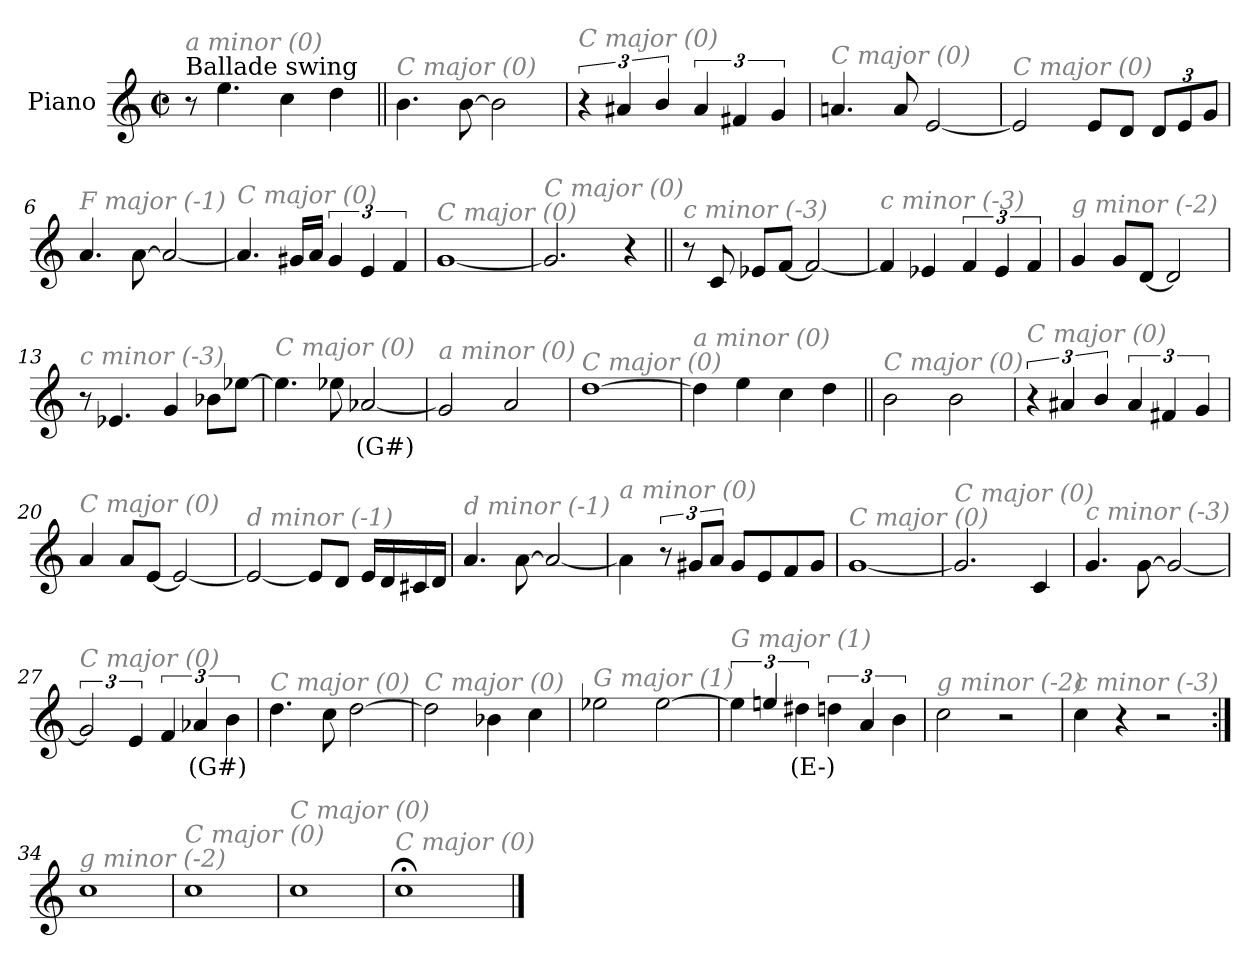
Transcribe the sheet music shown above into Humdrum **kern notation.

**kern	**text
*part1	*part1
*staff1	*staff1
*I"Piano	*
*I'Pno.	*
*clefG2	*
*k[]	*
*M2/2	*
*met(c|)	*
*MM100	*
=1	=1
!LO:TX:a:t=Ballade swing	!
!LO:TX:i:color=#808080:t=a minor (0)	!
8r	.
4.ee\	.
4cc\	.
4dd\	.
=2||	=2||
!LO:TX:i:color=#808080:t=C major (0)	!
4.b\	.
[8b\	.
2b\]	.
=3	=3
!LO:TX:i:color=#808080:t=C major (0)	!
6r	.
6a#X/	.
6b/	.
6a#/	.
6f#X/	.
6g/	.
=4	=4
!LO:TX:i:color=#808080:t=C major (0)	!
4.an/	.
8a/	.
[2e/	.
=5	=5
!LO:TX:i:color=#808080:t=C major (0)	!
2e/]	.
8e/L	.
8d/J	.
*Xbrackettup	*
12d/L	.
12e/	.
12g/J	.
!!LO:LB:g=z
=6	=6
!LO:TX:i:color=#808080:t=F major (-1)	!
4.a/	.
[8a\	.
2a/_	.
=7	=7
!LO:TX:i:color=#808080:t=C major (0)	!
4.a/]	.
16g#X/LL	.
16a/JJ	.
*brackettup	*
6g#/	.
6e/	.
6f/	.
=8	=8
!LO:TX:i:color=#808080:t=C major (0)	!
[1g	.
=9	=9
!LO:TX:i:color=#808080:t=C major (0)	!
2.g/]	.
4r	.
!!LO:LB:g=z
=10||	=10||
!LO:TX:i:color=#808080:t=c minor (-3)	!
8r	.
8c/	.
8e-X/L	.
[8f/J	.
2f/_	.
=11	=11
!LO:TX:i:color=#808080:t=c minor (-3)	!
4f/]	.
4e-X/	.
6f/	.
6e-/	.
6f/	.
=12	=12
!LO:TX:i:color=#808080:t=g minor (-2)	!
4g/	.
8g/L	.
[8d/J	.
2d/]	.
=13	=13
!LO:TX:i:color=#808080:t=c minor (-3)	!
8r	.
4.e-X/	.
4g/	.
8b-X\L	.
[8ee-X\J	.
!!LO:LB:g=z
=14	=14
!LO:TX:i:color=#808080:t=C major (0)	!
4.ee-\]	.
8ee-X\	.
[2a-Xi/	(G#)
=15	=15
!LO:TX:i:color=#808080:t=a minor (0)	!
2g#/]	.
2a/	.
=16	=16
!LO:TX:i:color=#808080:t=C major (0)	!
[1dd	.
=17	=17
!LO:TX:i:color=#808080:t=a minor (0)	!
4dd\]	.
4ee\	.
4cc\	.
4dd\	.
!!LO:LB:g=z
=18||	=18||
!LO:TX:i:color=#808080:t=C major (0)	!
2b\	.
2b\	.
=19	=19
!LO:TX:i:color=#808080:t=C major (0)	!
6r	.
6a#X/	.
6b/	.
6a#/	.
6f#X/	.
6g/	.
=20	=20
!LO:TX:i:color=#808080:t=C major (0)	!
4a/	.
8a/L	.
[8e/J	.
2e/_	.
=21	=21
!LO:TX:i:color=#808080:t=d minor (-1)	!
2e/_	.
8e/L]	.
8d/J	.
16e/LL	.
16d/	.
16c#X/	.
16d/JJ	.
!!LO:LB:g=z
=22	=22
!LO:TX:i:color=#808080:t=d minor (-1)	!
4.a/	.
[8a\	.
2a/_	.
=23	=23
!LO:TX:i:color=#808080:t=a minor (0)	!
4a\]	.
12r	.
12g#X/L	.
12a/J	.
8g#/L	.
8e/	.
8f/	.
8g#/J	.
=24	=24
!LO:TX:i:color=#808080:t=C major (0)	!
[1g	.
=25	=25
!LO:TX:i:color=#808080:t=C major (0)	!
2.g/]	.
4c/	.
!!LO:LB:g=z
=26	=26
!LO:TX:i:color=#808080:t=c minor (-3)	!
4.g/	.
[8g\	.
2g/_	.
=27	=27
!LO:TX:i:color=#808080:t=C major (0)	!
3g/]	.
6e/	.
6f/	.
6a-Xi/	(G#)
6b\	.
=28	=28
!LO:TX:i:color=#808080:t=C major (0)	!
4.dd\	.
8cc\	.
[2dd\	.
=29	=29
!LO:TX:i:color=#808080:t=C major (0)	!
2dd\]	.
4b-X\	.
4cc\	.
!!LO:LB:g=z
=30	=30
!LO:TX:i:color=#808080:t=G major (1)	!
2ee-X\	.
[2ee-\	.
=31	=31
!LO:TX:i:color=#808080:t=G major (1)	!
6ee-\]	.
6een/	.
6dd#Xi\	(E-)
6dd\	.
6a/	.
6b\	.
=32	=32
!LO:TX:i:color=#808080:t=g minor (-2)	!
2cc\	.
2r	.
=33	=33
!LO:TX:i:color=#808080:t=c minor (-3)	!
4cc\	.
4r	.
2r	.
!!LO:LB:g=z
=34:|!	=34:|!
!LO:TX:i:color=#808080:t=g minor (-2)	!
1cc	.
=35	=35
!LO:TX:i:color=#808080:t=C major (0)	!
1cc	.
=36	=36
!LO:TX:i:color=#808080:t=C major (0)	!
1cc	.
=37	=37
!LO:TX:i:color=#808080:t=C major (0)	!
1cc;<	.
==	==
*-	*-
